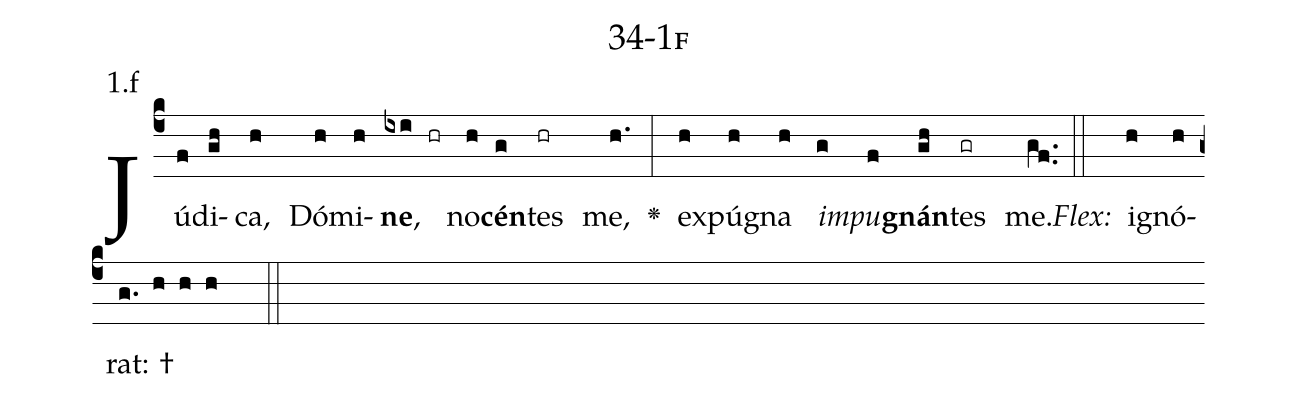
name: 34-1f;
annotation: 1.f;
%%
(c4)Jú(f)di(gh)ca,(h) Dó(h)mi(h)<b>ne</b>,(ixi hr) no(h)<b>cén</b>(g)tes(hr) me,(h.) <v>\greheightstar</v>(:) ex(h)pú(h)gna(h) <i>im</i>(g)<i>pu</i>(f)<b>gnán</b>(gh)tes(gr) me.(gf..) (::)
<i>Flex:</i>()  i(h)gnó(h)rat: †(g. h h h  ::)

%E(h) u(h) o(g) u(f) a(gh) e.(gf..) (::)
